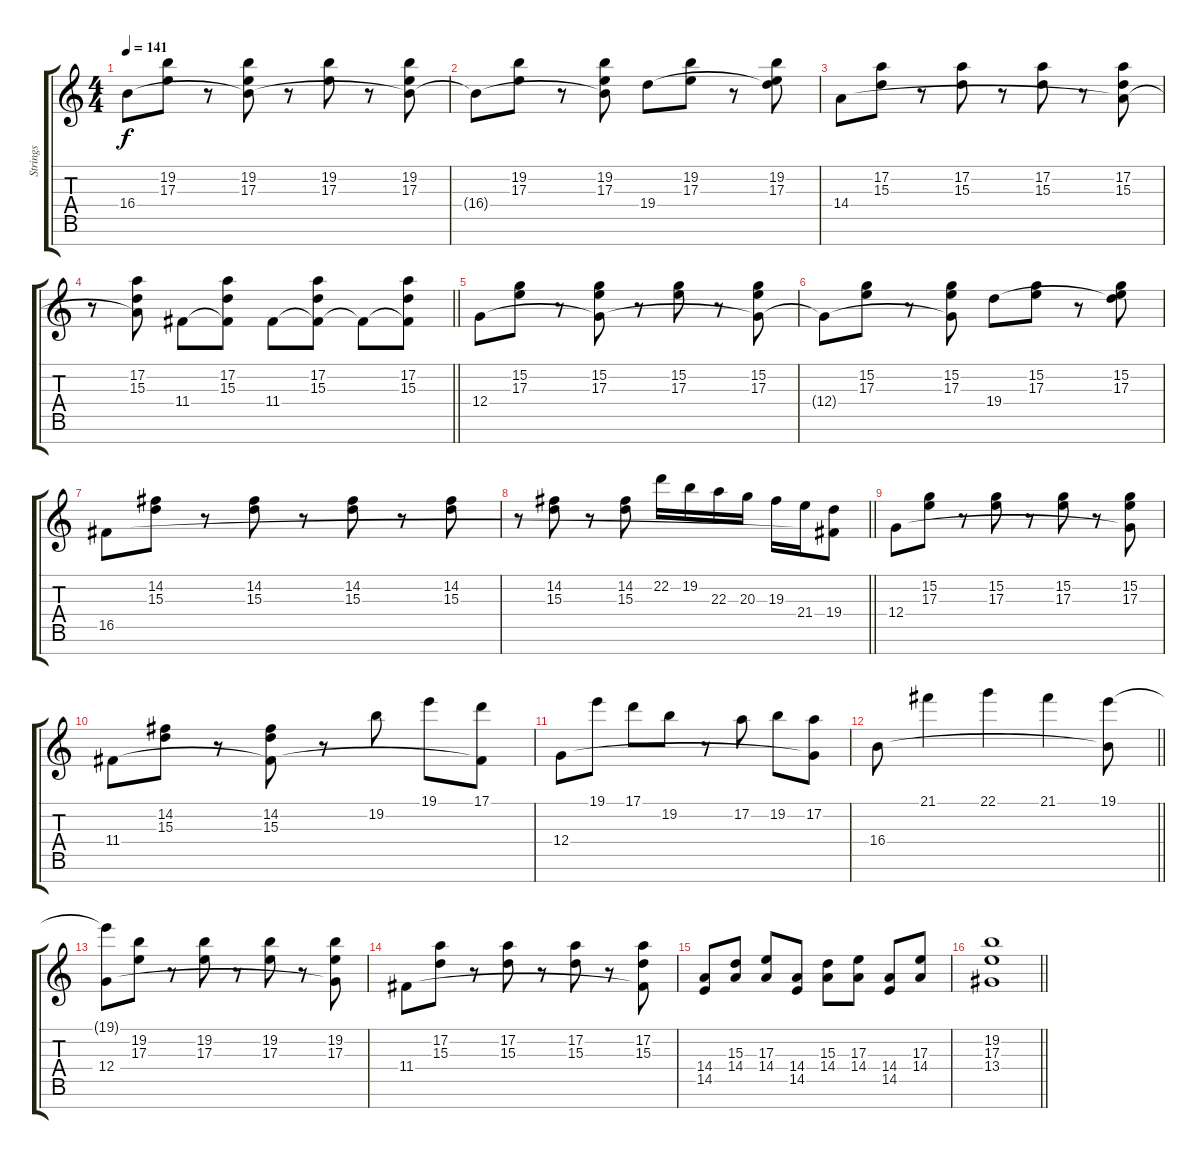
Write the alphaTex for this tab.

\track ("Strings" "Strings") {instrument stringensemble1}
\staff {score tabs}
\tuning (A4 E4 B3 G3 D3 A2 E2) {hide}
\ts (4 4)
\tempo 141
\clef g2
\ks c
16.4.8{dy f} (19.2 17.3).8 r.8 (19.2 17.3 16.4{t}).8 r.8 (19.2 17.3).8 r.8 (19.2 17.3 16.4{t}).8 |
16.4{t}.8 (19.2 17.3).8 r.8 (19.2 17.3 16.4{t}).8 19.4.8 (19.2 17.3).8 r.8 (19.2 17.3 19.4{t}).8 |
14.4.8 (17.2 15.3).8 r.8 (17.2 15.3).8 r.8 (17.2 15.3).8 r.8 (17.2 15.3 14.4{t}).8 |
\barLineRight lightlight
r.8 (17.2 15.3 14.4{t}).8 11.4.8 (17.2 15.3 11.4{t}).8 11.4.8 (17.2 15.3 11.4{t}).8 11.4{t}.8 (17.2 15.3 11.4{t}).8 |
12.4.8 (15.2 17.3).8 r.8 (15.2 17.3 12.4{t}).8 r.8 (15.2 17.3).8 r.8 (15.2 17.3 12.4{t}).8 |
12.4{t}.8 (15.2 17.3).8 r.8 (15.2 17.3 12.4{t}).8 19.4.8 (15.2 17.3).8 r.8 (15.2 17.3 19.4{t}).8 |
16.5.8 (14.2 15.3).8 r.8 (14.2 15.3).8 r.8 (14.2 15.3).8 r.8 (14.2 15.3).8 |
\barLineRight lightlight
r.8 (14.2 15.3).8 r.8 (14.2 15.3).8 22.2.16 19.2.16 22.3.16 20.3.16 19.3.16 21.4.16 (19.4 16.5{t}).8 |
12.4.8 (15.2 17.3).8 r.8 (15.2 17.3).8 r.8 (15.2 17.3).8 r.8 (15.2 17.3 12.4{t}).8 |
11.4.8 (14.2 15.3).8 r.8 (14.2 15.3 11.4{t}).8 r.8 19.2.8 19.1.8 (17.1 11.4{t}).8 |
12.4.8 19.1.8 17.1.8 19.2.8 r.8 17.2.8 19.2.8 (17.2 12.4{t}).8 |
\barLineRight lightlight
16.4.8 21.1.4 22.1.4 21.1.4 (19.1 16.4{t}).8 |
(19.1{t} 12.4).8 (19.2 17.3).8 r.8 (19.2 17.3).8 r.8 (19.2 17.3).8 r.8 (19.2 17.3 12.4{t}).8 |
11.4.8 (17.2 15.3).8 r.8 (17.2 15.3).8 r.8 (17.2 15.3).8 r.8 (17.2 15.3 11.4{t}).8 |
(14.4 14.5).8 (15.3 14.4).8 (17.3 14.4).8 (14.4 14.5).8 (15.3 14.4).8 (17.3 14.4).8 (14.4 14.5).8 (17.3 14.4).8 |
\barLineRight lightlight
(19.2 17.3 13.4).1
